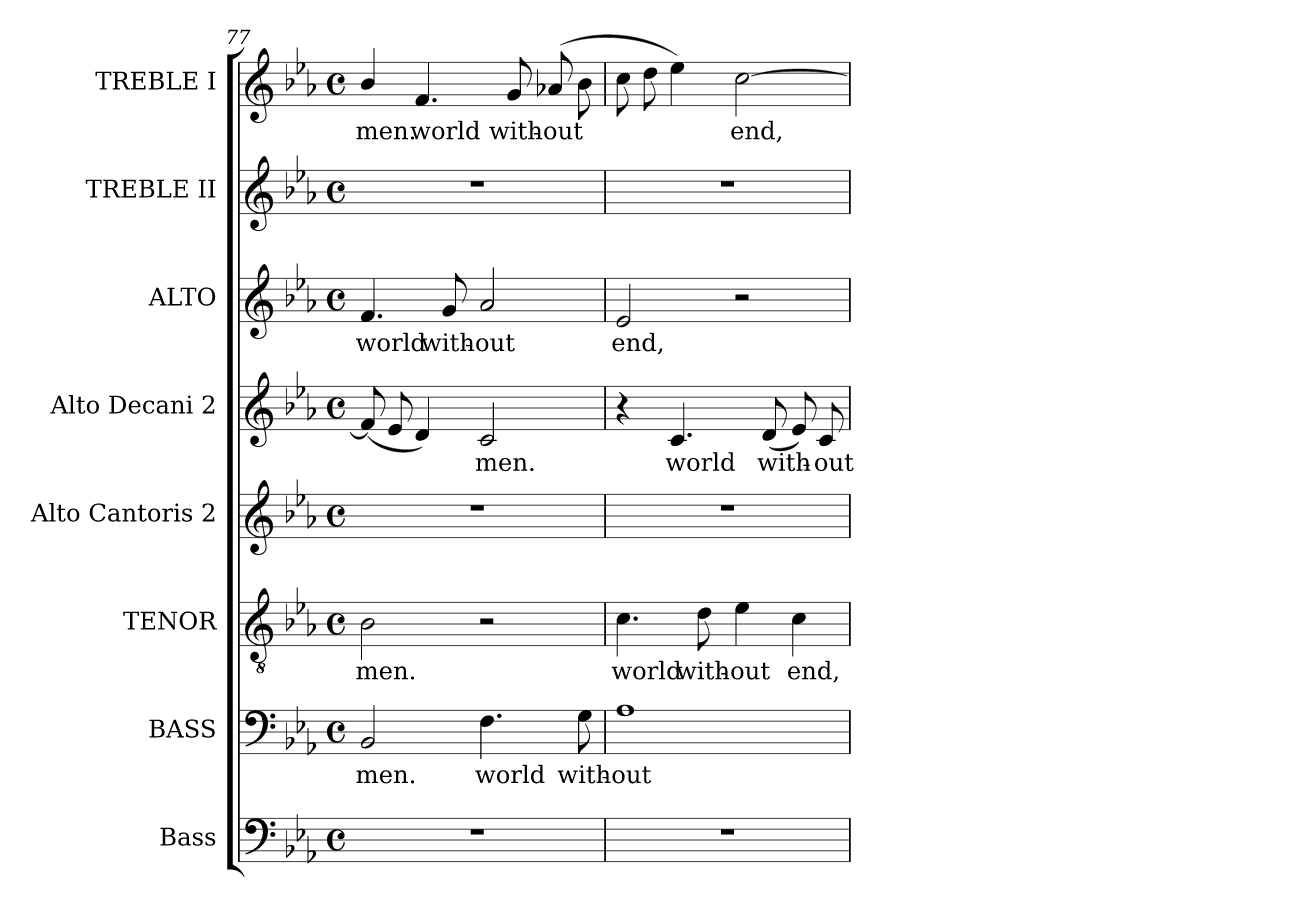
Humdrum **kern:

**kern	**kern	**text	**kern	**text	**kern	**kern	**text	**kern	**text	**kern	**kern	**text
*part8	*part7	*part7	*part6	*part6	*part5	*part4	*part4	*part3	*part3	*part2	*part1	*part1
*staff8	*staff7	*staff7	*staff6	*staff6	*staff5	*staff4	*staff4	*staff3	*staff3	*staff2	*staff1	*staff1
*I"Bass	*I"BASS	*	*I"TENOR	*	*I"Alto Cantoris 2	*I"Alto Decani 2	*	*I"ALTO	*	*I"TREBLE II	*I"TREBLE I	*
*I'B.	*I'B.	*	*I'T.	*	*I'A.Can.2	*I'A.Dec.2	*	*	*	*	*	*
*clefF4	*clefF4	*	*clefGv2	*	*clefG2	*clefG2	*	*clefG2	*	*clefG2	*clefG2	*
*	*	*	*ITrd7c12	*	*	*	*	*	*	*	*	*
*k[b-e-a-]	*k[b-e-a-]	*	*k[b-e-a-]	*	*k[b-e-a-]	*k[b-e-a-]	*	*k[b-e-a-]	*	*k[b-e-a-]	*k[b-e-a-]	*
*E-:	*E-:	*	*E-:	*	*E-:	*E-:	*	*E-:	*	*E-:	*E-:	*
*M4/4	*M4/4	*	*M4/4	*	*M4/4	*M4/4	*	*M4/4	*	*M4/4	*M4/4	*
*met(c)	*met(c)	*	*met(c)	*	*met(c)	*met(c)	*	*met(c)	*	*met(c)	*met(c)	*
=77	=77	=77	=77	=77	=77	=77	=77	=77	=77	=77	=77	=77
!	!	!LO:LY:b:color=#000000	!	!	!	!	!	!	!	!	!	!
!	!	!	!	!LO:LY:b:color=#000000	!	!	!	!	!	!	!	!
!	!	!	!	!	!	!	!	!	!LO:LY:b:color=#000000	!	!	!
!	!	!	!	!	!	!	!	!	!	!	!	!LO:LY:b:color=#000000
1r	2BB-i/	-men.	2BB-i\	-men.	1r	(8fi/]	.	4.fi/	world	1r	4b-i/	-men.
.	.	.	.	.	.	8e-i/	.	.	.	.	.	.
!	!	!	!	!	!	!	!	!	!	!	!	!LO:LY:b:color=#000000
.	.	.	.	.	.	4di/)	.	.	.	.	4.fi/	world
!	!	!	!	!	!	!	!	!	!LO:LY:b:color=#000000	!	!	!
.	.	.	.	.	.	.	.	8gi/	with-	.	.	.
!	!	!LO:LY:b:color=#000000	!	!	!	!	!	!	!	!	!	!
!	!	!	!	!	!	!	!LO:LY:b:color=#000000	!	!	!	!	!
!	!	!	!	!	!	!	!	!	!LO:LY:b:color=#000000	!	!	!
.	4.Fi\	world	2r	.	.	2ci/	-men.	2a-i/	-out	.	.	.
!	!	!	!	!	!	!	!	!	!	!	!	!LO:LY:b:color=#000000
.	.	.	.	.	.	.	.	.	.	.	8gi/	with-
!	!	!	!	!	!	!	!	!	!	!	!	!LO:LY:b:color=#000000
.	.	.	.	.	.	.	.	.	.	.	(8a-Xi/	-out
!	!	!LO:LY:b:color=#000000	!	!	!	!	!	!	!	!	!	!
.	8Gi\	with-	.	.	.	.	.	.	.	.	8b-i\	.
=78	=78	=78	=78	=78	=78	=78	=78	=78	=78	=78	=78	=78
!	!	!LO:LY:b:color=#000000	!	!	!	!	!	!	!	!	!	!
!	!	!	!	!LO:LY:b:color=#000000	!	!	!	!	!	!	!	!
!	!	!	!	!	!	!	!	!	!LO:LY:b:color=#000000	!	!	!
1r	1A-i	-out	4.Ci\	world	1r	4r	.	2e-i/	end,	1r	8cci\	.
.	.	.	.	.	.	.	.	.	.	.	8ddi\	.
!	!	!	!	!	!	!	!LO:LY:b:color=#000000	!	!	!	!	!
.	.	.	.	.	.	4.ci/	world	.	.	.	4ee-i\)	.
!	!	!	!	!LO:LY:b:color=#000000	!	!	!	!	!	!	!	!
.	.	.	8Di\	with-	.	.	.	.	.	.	.	.
!	!	!	!	!LO:LY:b:color=#000000	!	!	!	!	!	!	!	!
!	!	!	!	!	!	!	!	!	!	!	!	!LO:LY:b:color=#000000
.	.	.	4E-i\	-out	.	.	.	2r	.	.	[2cci\	end,
!	!	!	!	!	!	!	!LO:LY:b:color=#000000	!	!	!	!	!
.	.	.	.	.	.	(8di/	with-	.	.	.	.	.
!	!	!	!	!LO:LY:b:color=#000000	!	!	!	!	!	!	!	!
.	.	.	4Ci\	end,	.	8e-i/)	.	.	.	.	.	.
!	!	!	!	!	!	!	!LO:LY:b:color=#000000	!	!	!	!	!
.	.	.	.	.	.	8ci/	-out	.	.	.	.	.
=	=	=	=	=	=	=	=	=	=	=	=	=
*-	*-	*-	*-	*-	*-	*-	*-	*-	*-	*-	*-	*-
